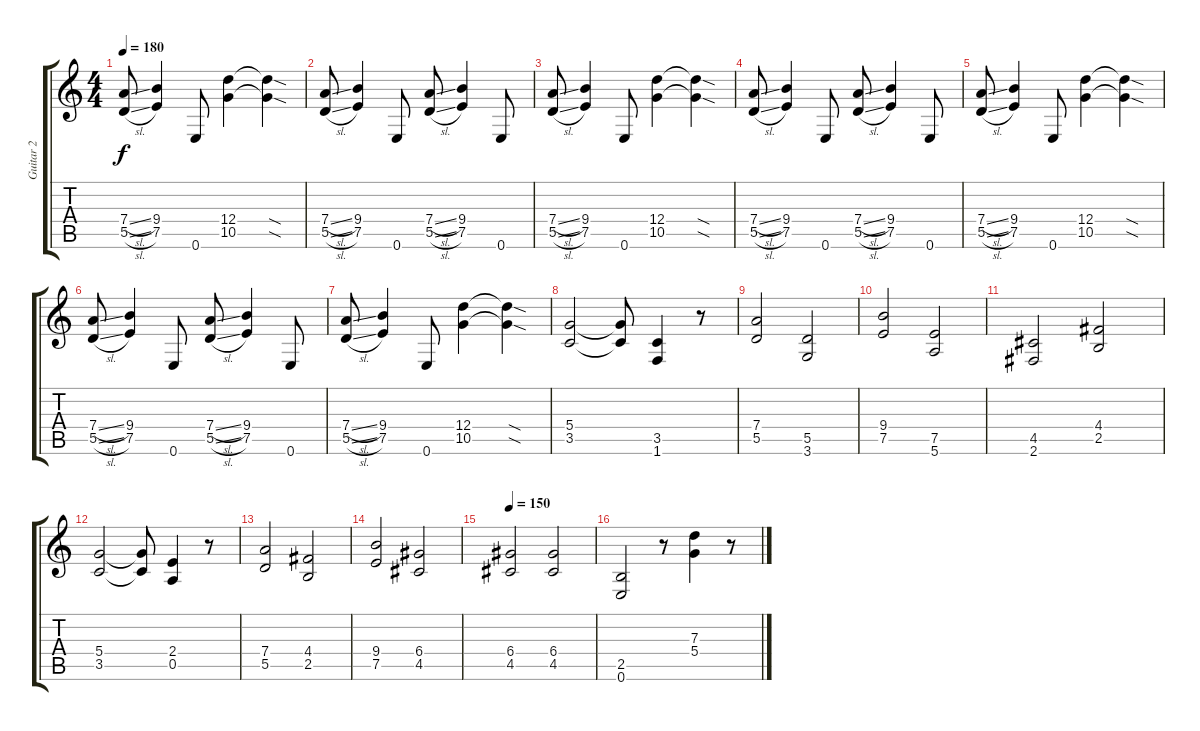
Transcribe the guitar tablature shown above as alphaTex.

\track ("Guitar 2" "Guitar 2") {instrument distortionguitar}
\staff {score tabs}
\tuning (E4 B3 G3 D3 A2 E2) {hide}
\ts (4 4)
\tempo 180
\clef g2
\ks c
(7.4{sl} 5.5{sl}).8{dy f} (9.4 7.5).4 0.6.8 (12.4 10.5).4 (12.4{sod t} 10.5{sod t}).4 |
(7.4{sl} 5.5{sl}).8 (9.4 7.5).4 0.6.8 (7.4{sl} 5.5{sl}).8 (9.4 7.5).4 0.6.8 |
(7.4{sl} 5.5{sl}).8 (9.4 7.5).4 0.6.8 (12.4 10.5).4 (12.4{sod t} 10.5{sod t}).4 |
(7.4{sl} 5.5{sl}).8 (9.4 7.5).4 0.6.8 (7.4{sl} 5.5{sl}).8 (9.4 7.5).4 0.6.8 |
(7.4{sl} 5.5{sl}).8 (9.4 7.5).4 0.6.8 (12.4 10.5).4 (12.4{sod t} 10.5{sod t}).4 |
(7.4{sl} 5.5{sl}).8 (9.4 7.5).4 0.6.8 (7.4{sl} 5.5{sl}).8 (9.4 7.5).4 0.6.8 |
(7.4{sl} 5.5{sl}).8 (9.4 7.5).4 0.6.8 (12.4 10.5).4 (12.4{sod t} 10.5{sod t}).4 |
(5.4 3.5).2 (5.4{t} 3.5{t}).8 (3.5 1.6).4 r.8 |
(7.4 5.5).2 (5.5 3.6).2 |
(9.4 7.5).2 (7.5 5.6).2 |
(4.5 2.6).2 (4.4 2.5).2 |
(5.4 3.5).2 (5.4{t} 3.5{t}).8 (2.4 0.5).4 r.8 |
(7.4 5.5).2 (4.4 2.5).2 |
(9.4 7.5).2 (6.4 4.5).2 |
\tempo 150
(6.4 4.5).2 (6.4 4.5).2 |
(2.5 0.6).2 r.8 (7.3 5.4).4 r.8
